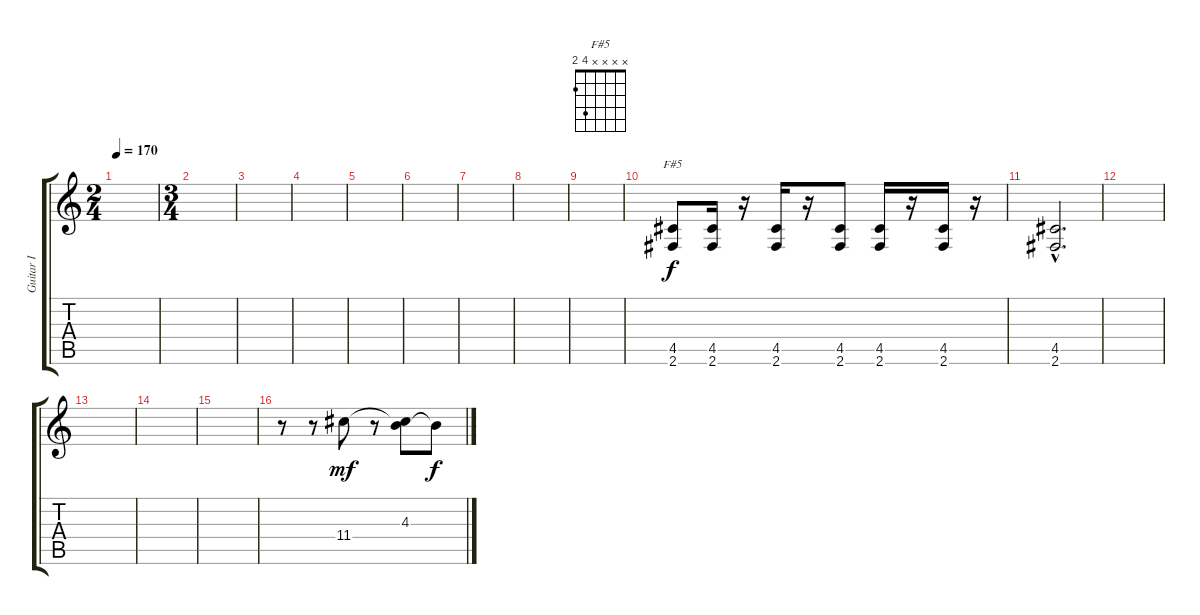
\track ("Guitar I" "Guitar I") {instrument distortionguitar}
\staff {score tabs}
\tuning (E4 B3 G3 D3 A2 E2) {hide}
\chord ("F#5" x x x x 4 2)
\ts (2 4)
\tempo 170
\clef g2
\ks c
|
\ts (3 4)
|
|
|
|
|
|
|
|
(4.5 2.6).8{ch "F#5"} (4.5 2.6).16 r.16 (4.5 2.6).16 r.16 (4.5 2.6).8 (4.5 2.6).16 r.16 (4.5 2.6).16 r.16 |
(4.5{hac} 2.6{hac}).2{d} |
|
|
|
|
r.8 r.8 11.4.8{dy mf} r.8 (4.3 11.4{t}).8 4.3{t}.8{dy f}
